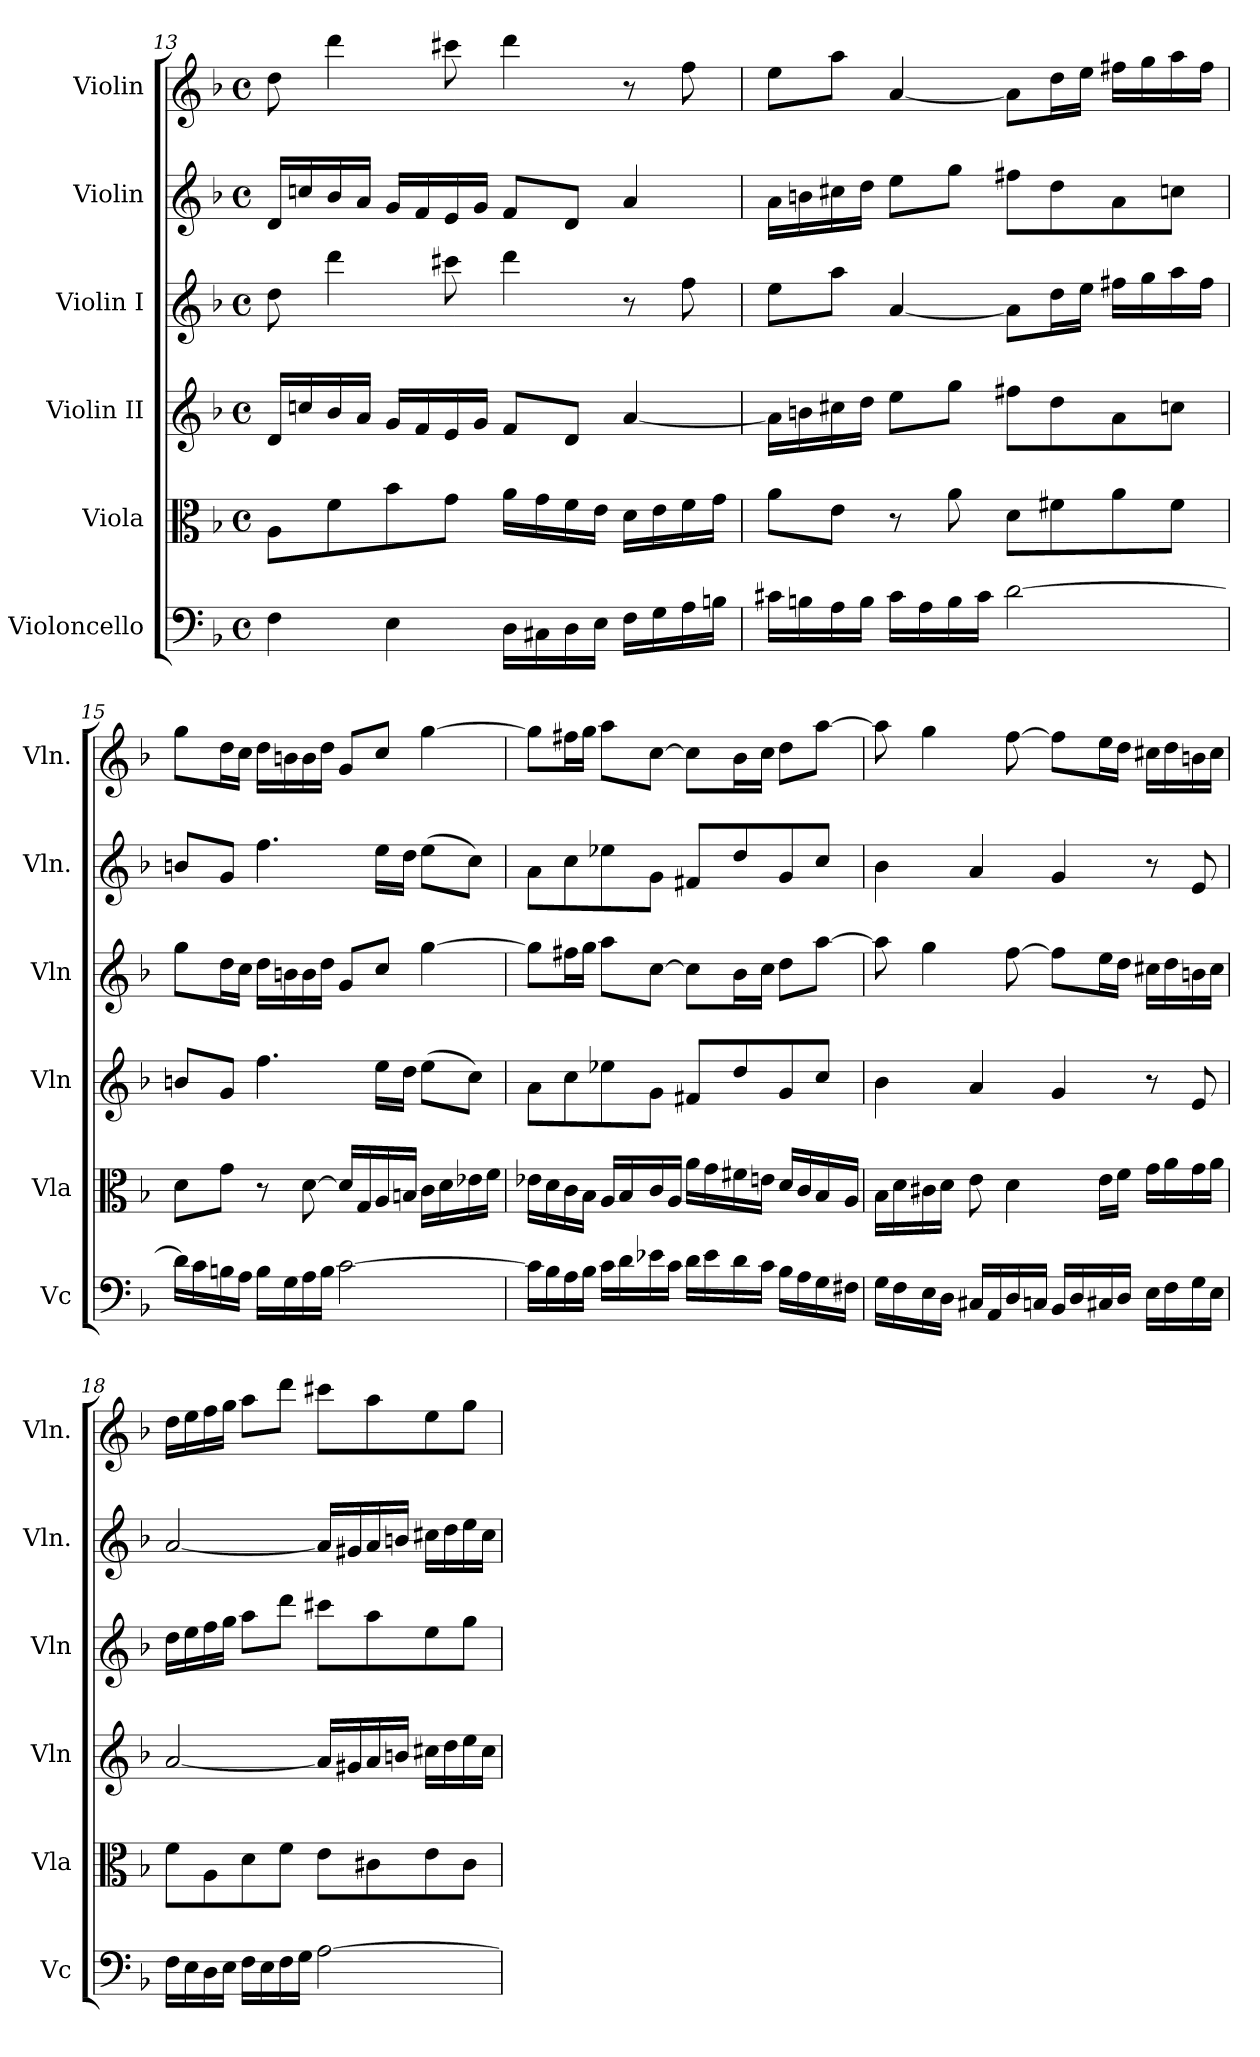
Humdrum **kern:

**kern	**kern	**kern	**kern	**kern	**kern
*part6	*part5	*part4	*part3	*part2	*part1
*staff6	*staff5	*staff4	*staff3	*staff2	*staff1
*I"Violoncello	*I"Viola	*I"Violin II	*I"Violin I	*I"Violin	*I"Violin
*I'Vc	*I'Vla	*I'Vln	*I'Vln	*I'Vln.	*I'Vln.
!!LO:PB:g=z
*clefF4	*clefC3	*clefG2	*clefG2	*clefG2	*clefG2
*k[b-]	*k[b-]	*k[b-]	*k[b-]	*k[b-]	*k[b-]
*M4/4	*M4/4	*M4/4	*M4/4	*M4/4	*M4/4
*met(c)	*met(c)	*met(c)	*met(c)	*met(c)	*met(c)
=13	=13	=13	=13	=13	=13
4F\	8A\L	16d/LL	8dd\	16d/LL	8dd\
.	.	16ccn/	.	16ccn/	.
.	8f\	16b-/	4ddd\	16b-/	4ddd\
.	.	16a/JJ	.	16a/JJ	.
4E\	8b-\	16g/LL	.	16g/LL	.
.	.	16f/	.	16f/	.
.	8g\J	16e/	8ccc#X\	16e/	8ccc#X\
.	.	16g/JJ	.	16g/JJ	.
16D\LL	16a\LL	8f/L	4ddd\	8f/L	4ddd\
16C#X\	16g\	.	.	.	.
16D\	16f\	8d/J	.	8d/J	.
16E\JJ	16e\JJ	.	.	.	.
16F\LL	16d\LL	[4a/	8r	4a/	8r
16G\	16e\	.	.	.	.
16A\	16f\	.	8ff\	.	8ff\
16Bn\JJ	16g\JJ	.	.	.	.
=14	=14	=14	=14	=14	=14
16c#X\LL	8a\L	16a\LL]	8ee\L	16a\LL	8ee\L
16Bn\	.	16bn\	.	16bn\	.
16A\	8e\J	16cc#X\	8aa\J	16cc#X\	8aa\J
16B\JJ	.	16dd\JJ	.	16dd\JJ	.
16c#\LL	8r	8ee\L	[4a/	8ee\L	[4a/
16A\	.	.	.	.	.
16B\	8a\	8gg\J	.	8gg\J	.
16c#\JJ	.	.	.	.	.
[2d\	8d\L	8ff#X\L	8a\L]	8ff#X\L	8a\L]
.	8f#X\	8dd\	16dd\L	8dd\	16dd\L
.	.	.	16ee\JJ	.	16ee\JJ
.	8a\	8a\	16ff#X\LL	8a\	16ff#X\LL
.	.	.	16gg\	.	16gg\
.	8f#\J	8ccn\J	16aa\	8ccn\J	16aa\
.	.	.	16ff#\JJ	.	16ff#\JJ
!!LO:LB:g=z
=15	=15	=15	=15	=15	=15
16d\LL]	8d\L	8bn/L	8gg\L	8bn/L	8gg\L
16c\	.	.	.	.	.
16Bn\	8g\J	8g/J	16dd\L	8g/J	16dd\L
16A\JJ	.	.	16cc\JJ	.	16cc\JJ
16B\LL	8r	4.ff\	16dd\LL	4.ff\	16dd\LL
16G\	.	.	16bn\	.	16bn\
16A\	[8d\	.	16b\	.	16b\
16B\JJ	.	.	16dd\JJ	.	16dd\JJ
[2c\	16d/LL]	.	8g/L	.	8g/L
.	16G/	.	.	.	.
.	16A/	16ee\LL	8cc/J	16ee\LL	8cc/J
.	16Bn/JJ	16dd\JJ	.	16dd\JJ	.
.	16c\LL	(8ee\L	[4gg\	(8ee\L	[4gg\
.	16d\	.	.	.	.
.	16e-X\	8cc\J)	.	8cc\J)	.
.	16f\JJ	.	.	.	.
=16	=16	=16	=16	=16	=16
16c\LL]	16e-X\LL	8a\L	8gg\L]	8a\L	8gg\L]
16B-\	16d\	.	.	.	.
16A\	16c\	8cc\	16ff#X\L	8cc\	16ff#X\L
16B-\JJ	16B-\JJ	.	16gg\JJ	.	16gg\JJ
16c\LL	16A/LL	8ee-X\	8aa\L	8ee-X\	8aa\L
16d\	16B-/	.	.	.	.
16e-X\	16c/	8g\J	[8cc\J	8g\J	[8cc\J
16c\JJ	16A/JJ	.	.	.	.
16d\LL	16a\LL	8f#X/L	8cc\L]	8f#X/L	8cc\L]
16e-\	16g\	.	.	.	.
16d\	16f#X\	8dd/	16b-\L	8dd/	16b-\L
16c\JJ	16en\JJ	.	16cc\JJ	.	16cc\JJ
16B-\LL	16d/LL	8g/	8dd\L	8g/	8dd\L
16A\	16c/	.	.	.	.
16G\	16B-/	8cc/J	[8aa\J	8cc/J	[8aa\J
16F#X\JJ	16A/JJ	.	.	.	.
!!LO:PB:g=z
=17	=17	=17	=17	=17	=17
16G\LL	16B-\LL	4b-\	8aa\]	4b-\	8aa\]
16F\	16d\	.	.	.	.
16E\	16c#X\	.	4gg\	.	4gg\
16D\JJ	16d\JJ	.	.	.	.
16C#X/LL	8e\	4a/	.	4a/	.
16AA/	.	.	.	.	.
16D/	4d\	.	[8ff\	.	[8ff\
16Cn/JJ	.	.	.	.	.
16BB-/LL	.	4g/	8ff\L]	4g/	8ff\L]
16D/	.	.	.	.	.
16C#X/	16e\LL	.	16ee\L	.	16ee\L
16D/JJ	16f\JJ	.	16dd\JJ	.	16dd\JJ
16E\LL	16g\LL	8r	16cc#X\LL	8r	16cc#X\LL
16F\	16a\	.	16dd\	.	16dd\
16G\	16g\	8e/	16bn\	8e/	16bn\
16E\JJ	16a\JJ	.	16cc#\JJ	.	16cc#\JJ
=18	=18	=18	=18	=18	=18
16F\LL	8f\L	[2a/	16dd\LL	[2a/	16dd\LL
16E\	.	.	16ee\	.	16ee\
16D\	8A\	.	16ff\	.	16ff\
16E\JJ	.	.	16gg\JJ	.	16gg\JJ
16F\LL	8d\	.	8aa\L	.	8aa\L
16E\	.	.	.	.	.
16F\	8f\J	.	8ddd\J	.	8ddd\J
16G\JJ	.	.	.	.	.
[2A\	8e\L	16a/LL]	8ccc#X\L	16a/LL]	8ccc#X\L
.	.	16g#X/	.	16g#X/	.
.	8c#X\	16a/	8aa\	16a/	8aa\
.	.	16bn/JJ	.	16bn/JJ	.
.	8e\	16cc#X\LL	8ee\	16cc#X\LL	8ee\
.	.	16dd\	.	16dd\	.
.	8c#\J	16ee\	8gg\J	16ee\	8gg\J
.	.	16cc#\JJ	.	16cc#\JJ	.
=	=	=	=	=	=
*-	*-	*-	*-	*-	*-
